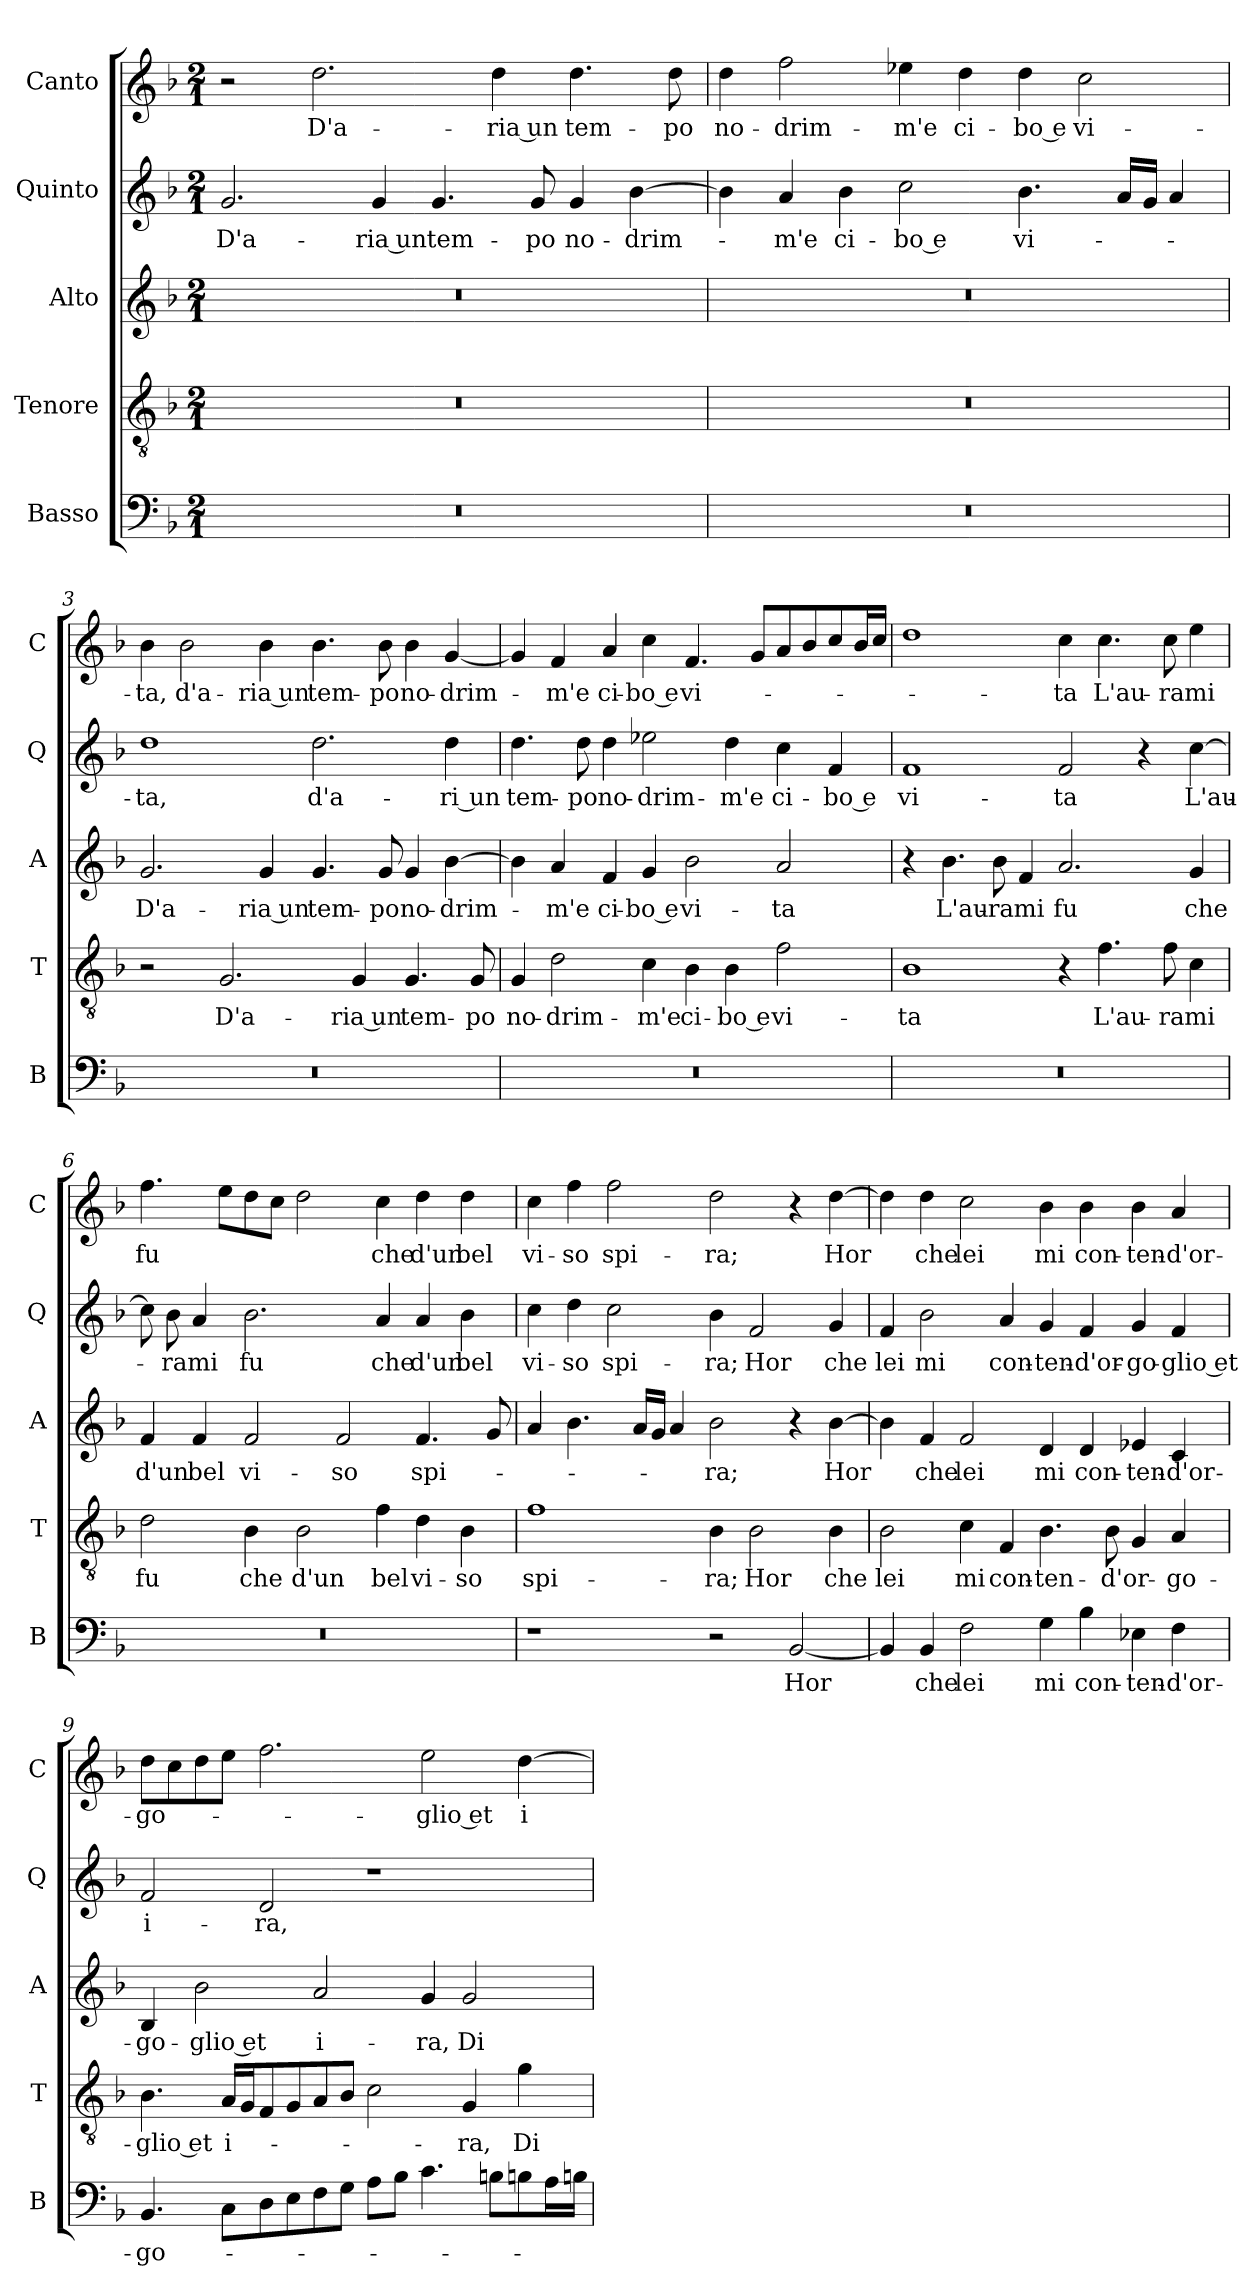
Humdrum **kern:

**kern	**text	**kern	**text	**kern	**text	**kern	**text	**kern	**text
*part5	*part5	*part4	*part4	*part3	*part3	*part2	*part2	*part1	*part1
*staff5	*staff5	*staff4	*staff4	*staff3	*staff3	*staff2	*staff2	*staff1	*staff1
*I"Basso	*	*I"Tenore	*	*I"Alto	*	*I"Quinto	*	*I"Canto	*
*I'B	*	*I'T	*	*I'A	*	*I'Q	*	*I'C	*
*clefF4	*	*clefGv2	*	*clefG2	*	*clefG2	*	*clefG2	*
*k[b-]	*	*k[b-]	*	*k[b-]	*	*k[b-]	*	*k[b-]	*
*M2/1	*	*M2/1	*	*M2/1	*	*M2/1	*	*M2/1	*
=1	=1	=1	=1	=1	=1	=1	=1	=1	=1
0r	.	0r	.	0r	.	2.g	D'a-	2r	.
.	.	.	.	.	.	.	.	2.dd	D'a-
.	.	.	.	.	.	4g	-ria un	.	.
.	.	.	.	.	.	4.g	tem-	.	.
.	.	.	.	.	.	.	.	4dd	-ria un
.	.	.	.	.	.	8g	-po	.	.
.	.	.	.	.	.	4g	no-	4.dd	tem-
.	.	.	.	.	.	[4b-	-drim-	.	.
.	.	.	.	.	.	.	.	8dd	-po
=2	=2	=2	=2	=2	=2	=2	=2	=2	=2
0r	.	0r	.	0r	.	4b-]	.	4dd	no-
.	.	.	.	.	.	4a	-m'e	2ff	-drim-
.	.	.	.	.	.	4b-	ci-	.	.
.	.	.	.	.	.	2cc	-bo e	4ee-X	-m'e
.	.	.	.	.	.	.	.	4dd	ci-
.	.	.	.	.	.	4.b-	vi-	4dd	-bo e
.	.	.	.	.	.	.	.	2cc	vi-
.	.	.	.	.	.	16aLL	.	.	.
.	.	.	.	.	.	16gJJ	.	.	.
.	.	.	.	.	.	4a	.	.	.
=3	=3	=3	=3	=3	=3	=3	=3	=3	=3
0r	.	2r	.	2.g	D'a-	1dd	-ta,	4b-	-ta,
.	.	.	.	.	.	.	.	2b-	d'a-
.	.	2.G	D'a-	.	.	.	.	.	.
.	.	.	.	4g	-ria un	.	.	4b-	-ria un
.	.	.	.	4.g	tem-	2.dd	d'a-	4.b-	tem-
.	.	4G	-ria un	.	.	.	.	.	.
.	.	.	.	8g	-po	.	.	8b-	-po
.	.	4.G	tem-	4g	no-	.	.	4b-	no-
.	.	.	.	[4b-	-drim-	4dd	-ri un	[4g	-drim-
.	.	8G	-po	.	.	.	.	.	.
=4	=4	=4	=4	=4	=4	=4	=4	=4	=4
0r	.	4G	no-	4b-]	.	4.dd	tem-	4g]	.
.	.	2d	-drim-	4a	-m'e	.	.	4f	-m'e
.	.	.	.	.	.	8dd	-po	.	.
.	.	.	.	4f	ci-	4dd	no-	4a	ci-
.	.	4c	-m'e	4g	-bo e	2ee-X	-drim-	4cc	-bo e
.	.	4B-	ci-	2b-	vi-	.	.	4.f	vi-
.	.	4B-	-bo e	.	.	4dd	-m'e	.	.
.	.	.	.	.	.	.	.	8gL	.
.	.	2f	vi-	2a	-ta	4cc	ci-	8a	.
.	.	.	.	.	.	.	.	8b-	.
.	.	.	.	.	.	4f	-bo e	8cc	.
.	.	.	.	.	.	.	.	16b-L	.
.	.	.	.	.	.	.	.	16ccJJ	.
=5	=5	=5	=5	=5	=5	=5	=5	=5	=5
0r	.	1B-	-ta	4r	.	1f	vi-	1dd	.
.	.	.	.	4.b-	L'au-	.	.	.	.
.	.	.	.	8b-	-ra	.	.	.	.
.	.	.	.	4f	mi	.	.	.	.
.	.	4r	.	2.a	fu	2f	-ta	4cc	-ta
.	.	4.f	L'au-	.	.	.	.	4.cc	L'au-
.	.	.	.	.	.	4r	.	.	.
.	.	8f	-ra	.	.	.	.	8cc	-ra
.	.	4c	mi	4g	che	[4cc	L'au-	4ee	mi
=6	=6	=6	=6	=6	=6	=6	=6	=6	=6
0r	.	2d	fu	4f	d'un	8cc]	.	4.ff	fu
.	.	.	.	.	.	8b-	-ra	.	.
.	.	.	.	4f	bel	4a	mi	.	.
.	.	.	.	.	.	.	.	8eeL	.
.	.	4B-	che	2f	vi-	2.b-	fu	8dd	.
.	.	.	.	.	.	.	.	8ccJ	.
.	.	2B-	d'un	.	.	.	.	2dd	.
.	.	.	.	2f	-so	.	.	.	.
.	.	4f	bel	.	.	4a	che	4cc	che
.	.	4d	vi-	4.f	spi-	4a	d'un	4dd	d'un
.	.	4B-	-so	.	.	4b-	bel	4dd	bel
.	.	.	.	8g	.	.	.	.	.
=7	=7	=7	=7	=7	=7	=7	=7	=7	=7
1r	.	1f	spi-	4a	.	4cc	vi-	4cc	vi-
.	.	.	.	4.b-	.	4dd	-so	4ff	-so
.	.	.	.	.	.	2cc	spi-	2ff	spi-
.	.	.	.	16aLL	.	.	.	.	.
.	.	.	.	16gJJ	.	.	.	.	.
.	.	.	.	4a	.	.	.	.	.
2r	.	4B-	-ra;	2b-	-ra;	4b-	-ra;	2dd	-ra;
.	.	2B-	Hor	.	.	2f	Hor	.	.
[2BB-	Hor	.	.	4r	.	.	.	4r	.
.	.	4B-	che	[4b-	Hor	4g	che	[4dd	Hor
=8	=8	=8	=8	=8	=8	=8	=8	=8	=8
4BB-]	.	2B-	lei	4b-]	.	4f	lei	4dd]	.
4BB-	che	.	.	4f	che	2b-	mi	4dd	che
2F	lei	4c	mi	2f	lei	.	.	2cc	lei
.	.	4F	con-	.	.	4a	con-	.	.
4G	mi	4.B-	-ten-	4d	mi	4g	-ten-	4b-	mi
4B-	con-	.	.	4d	con-	4f	-d'or-	4b-	con-
.	.	8B-	-d'or-	.	.	.	.	.	.
4E-X	-ten-	4G	.	4e-X	-ten-	4g	-go-	4b-	-ten-
4F	-d'or-	4A	-go-	4c	-d'or-	4f	-glio et	4a	-d'or-
=9	=9	=9	=9	=9	=9	=9	=9	=9	=9
4.BB-	-go-	4.B-	-glio et	4B-	-go-	2f	i-	8ddL	-go-
.	.	.	.	.	.	.	.	8cc	.
.	.	.	.	2b-	-glio et	.	.	8dd	.
8CL	.	16ALL	i-	.	.	.	.	8eeJ	.
.	.	16GJ	.	.	.	.	.	.	.
8D	.	8F	.	.	.	2d	-ra,	2.ff	.
8E	.	8G	.	.	.	.	.	.	.
8F	.	8A	.	2a	i-	.	.	.	.
8GJ	.	8B-J	.	.	.	.	.	.	.
8AL	.	2c	.	.	.	1r	.	.	.
8B-J	.	.	.	.	.	.	.	.	.
4.c	.	.	.	4g	-ra,	.	.	2ee	-glio et
.	.	4G	-ra,	2g	Di	.	.	.	.
8BnL	.	.	.	.	.	.	.	.	.
8Bn	.	4g	Di	.	.	.	.	[4dd	i-
16AL	.	.	.	.	.	.	.	.	.
16BnJJ	.	.	.	.	.	.	.	.	.
=	=	=	=	=	=	=	=	=	=
*-	*-	*-	*-	*-	*-	*-	*-	*-	*-
